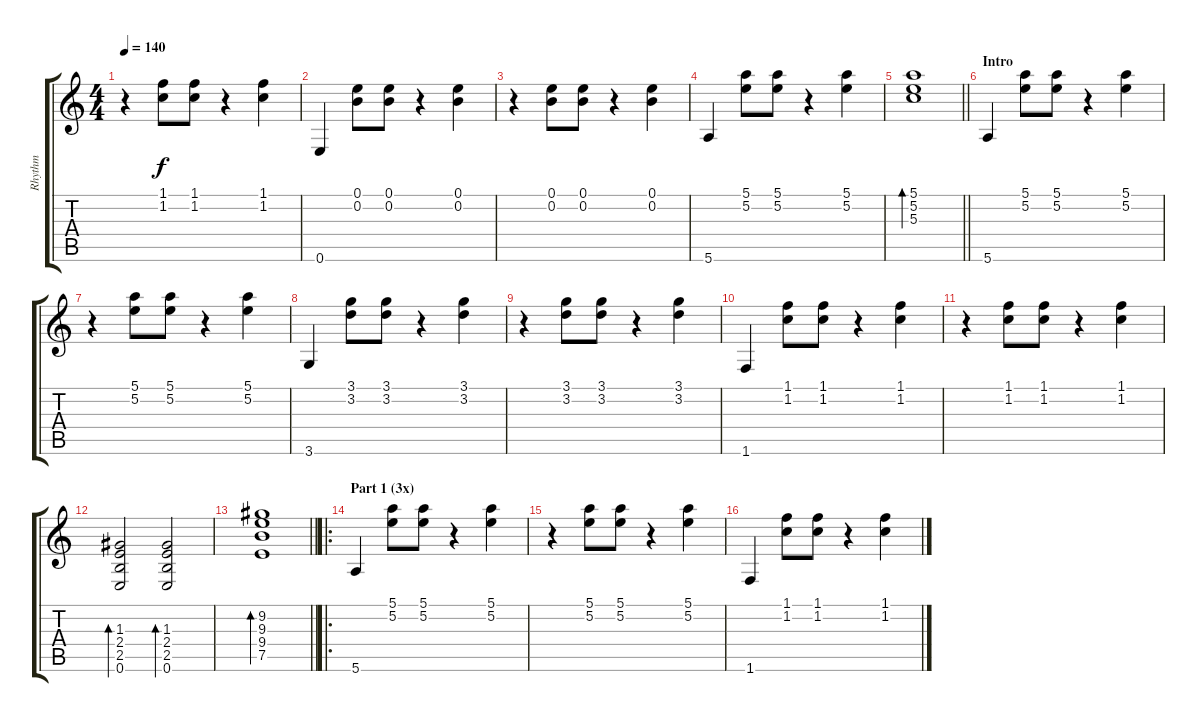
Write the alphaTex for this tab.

\track ("Rhythm" "Rhythm") {instrument electricguitarclean}
\staff {score tabs}
\tuning (E4 B3 G3 D3 A2 E2) {hide}
\ts (4 4)
\tempo 140
\clef g2
\ks c
r.4{dy f} (1.1 1.2).8 (1.1 1.2).8 r.4 (1.1 1.2).4 |
0.6.4 (0.1 0.2).8 (0.1 0.2).8 r.4 (0.1 0.2).4 |
r.4 (0.1 0.2).8 (0.1 0.2).8 r.4 (0.1 0.2).4 |
5.6.4 (5.1 5.2).8 (5.1 5.2).8 r.4 (5.1 5.2).4 |
\barLineRight lightlight
(5.1 5.2 5.3).1{bd 240} |
\section ("" "Intro")
5.6.4 (5.1 5.2).8 (5.1 5.2).8 r.4 (5.1 5.2).4 |
r.4 (5.1 5.2).8 (5.1 5.2).8 r.4 (5.1 5.2).4 |
3.6.4 (3.1 3.2).8 (3.1 3.2).8 r.4 (3.1 3.2).4 |
r.4 (3.1 3.2).8 (3.1 3.2).8 r.4 (3.1 3.2).4 |
1.6.4 (1.1 1.2).8 (1.1 1.2).8 r.4 (1.1 1.2).4 |
r.4 (1.1 1.2).8 (1.1 1.2).8 r.4 (1.1 1.2).4 |
(1.3 2.4 2.5 0.6).2{bd 240} (1.3 2.4 2.5 0.6).2{bd 240} |
\barLineRight lightlight
(9.2 9.3 9.4 7.5).1{bd 240} |
\ro
\section ("" "Part 1 (3x)")
5.6.4 (5.1 5.2).8 (5.1 5.2).8 r.4 (5.1 5.2).4 |
r.4 (5.1 5.2).8 (5.1 5.2).8 r.4 (5.1 5.2).4 |
1.6.4 (1.1 1.2).8 (1.1 1.2).8 r.4 (1.1 1.2).4
